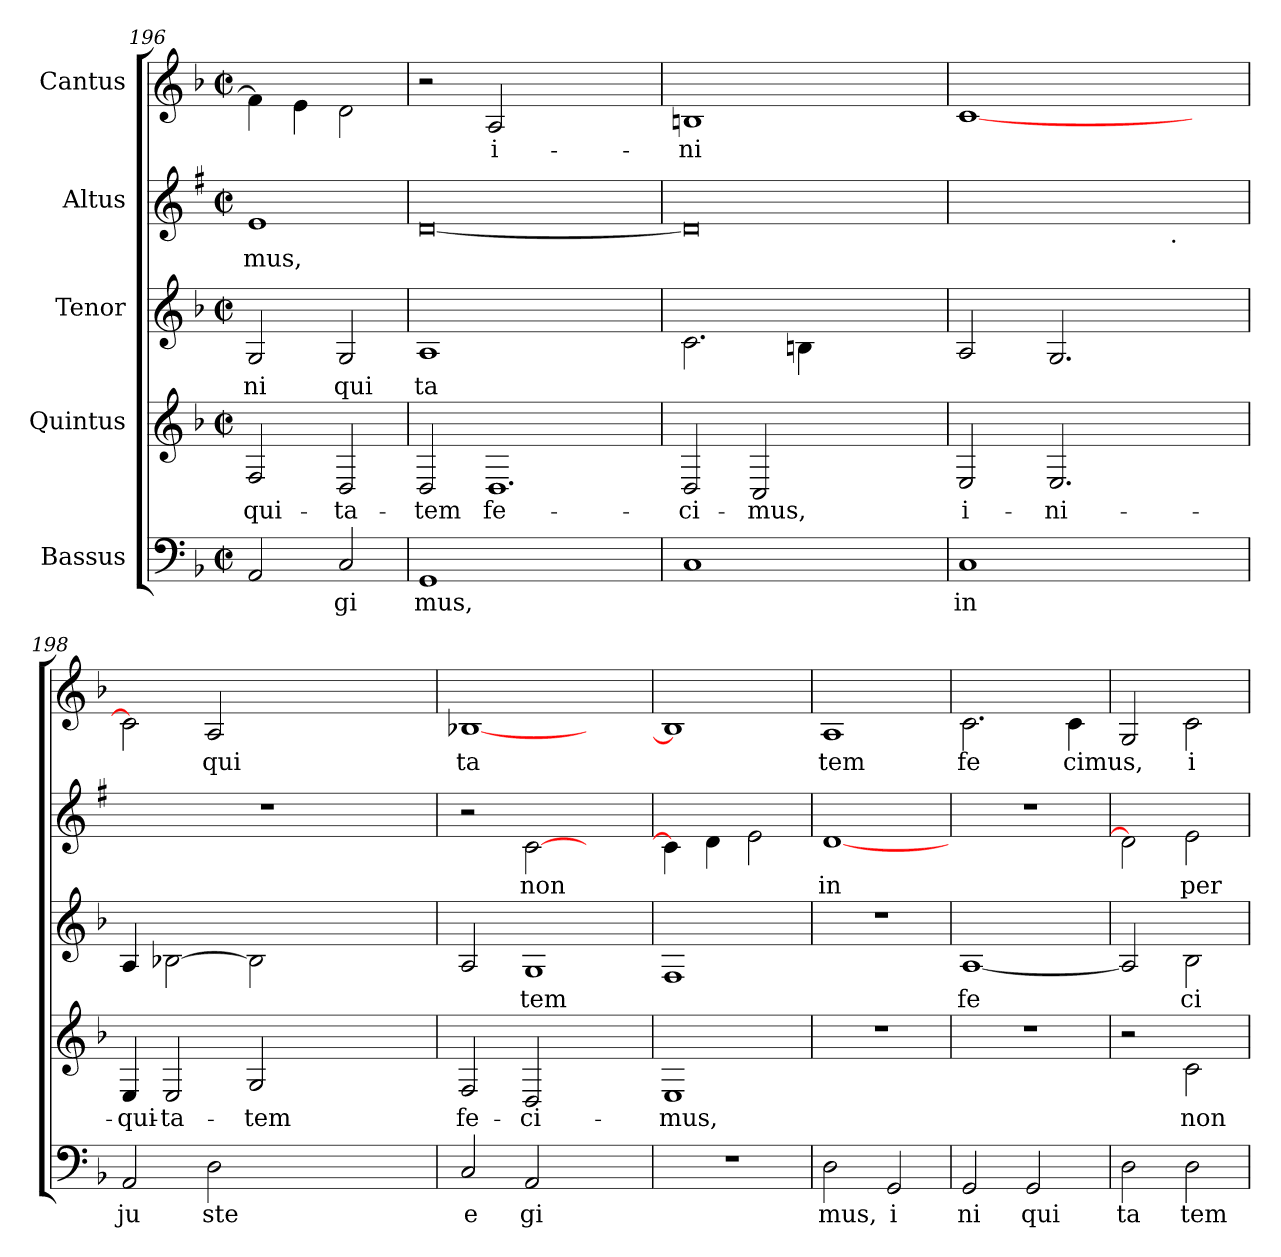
**kern	**text	**kern	**text	**kern	**text	**kern	**text	**kern	**text
*part5	*part5	*part4	*part4	*part3	*part3	*part2	*part2	*part1	*part1
*staff5	*staff5	*staff4	*staff4	*staff3	*staff3	*staff2	*staff2	*staff1	*staff1
*I"Bassus	*	*I"Quintus	*	*I"Tenor	*	*I"Altus	*	*I"Cantus	*
*clefF4	*	*clefG2	*	*clefG2	*	*clefG2	*	*clefG2	*
*k[b-]	*	*k[b-]	*	*k[b-]	*	*k[f#]	*	*k[b-]	*
*F:	*	*F:	*	*F:	*	*G:	*	*F:	*
*M2/2	*	*M2/2	*	*M2/2	*	*M2/2	*	*M2/2	*
*met(c|)	*	*met(c|)	*	*met(c|)	*	*met(c|)	*	*met(c|)	*
=196A	=196A	=196A	=196A	=196A	=196A	=196A	=196A	=196A	=196A
!	!	!	!LO:LY:b	!	!LO:LY:b	!	!LO:LY:b	!	!
2AA/	.	2F/	-qui-	2G/	ni	1e	mus,	4f\]	.
.	.	.	.	.	.	.	.	4e\	.
!	!LO:LY:b	!	!LO:LY:b	!	!LO:LY:b	!	!	!	!
2C/	gi	2D/	-ta-	2G/	qui	.	.	2d\	.
!!LO:LB:g=z
=196B	=196B	=196B	=196B	=196B	=196B	=196B	=196B	=196B	=196B
!	!LO:LY:b	!	!LO:LY:b	!	!LO:LY:b	!	!	!	!
1GG	mus,	2D/	-tem	1A	ta	[0d	.	2r	.
!	!	!	!LO:LY:b	!	!	!	!	!	!LO:LY:b
.	.	1.D	fe-	.	.	.	.	2A/	i-
1ryy	.	.	.	1ryy	.	.	.	1ryy	.
!!LO:LB:g=z
=197	=197	=197	=197	=197	=197	=197	=197	=197	=197
!	!	!	!LO:LY:b	!	!	!	!	!	!LO:LY:b
1C	.	2D/	-ci-	2.c\	.	0d]	.	1Bn	-ni
!	!	!	!LO:LY:b	!	!	!	!	!	!
.	.	2C/	-mus,	.	.	.	.	.	.
.	.	.	.	4Bn\	.	.	.	.	.
1ryy	.	1ryy	.	1ryy	.	.	.	1ryy	.
=197A	=197A	=197A	=197A	=197A	=197A	=197A	=197A	=197A	=197A
!	!LO:LY:b	!	!LO:LY:b	!	!	!	!	!	!
1C	in	2E/	i-	2A/	.	4ryy	.	[1c	.
.	.	.	.	.	.	4ryy	.	.	.
!	!	!	!LO:LY:b	!	!	!	!	!	!
.	.	2.E/	-ni-	2.G/	.	4ryy	.	.	.
.	.	.	.	.	.	32ryy	.	.	.
.	.	.	.	.	.	32ryy	.	.	.
.	.	.	.	.	.	32ryy	.	.	.
.	.	.	.	.	.	32ryy	.	.	.
.	.	.	.	.	.	32ryy	.	.	.
.	.	.	.	.	.	32ryy	.	.	.
!	!	!	!	!	!	!LO:TX:b:t=.	!	!	!
.	.	.	.	.	.	32ryy	.	.	.
.	.	.	.	.	.	4ryy	.	.	.
4ryy	.	.	.	.	.	.	.	4ryy	.
.	.	.	.	.	.	32ryy	.	.	.
!!LO:LB:g=z
=198A	=198A	=198A	=198A	=198A	=198A	=198A	=198A	=198A	=198A
!	!LO:LY:b	!	!LO:LY:b	!	!	!	!	!	!
2AA/	ju	4E/	-qui-	4A/	.	4ryy	.	2c\]	.
!	!	!	!LO:LY:b	!	!	!	!	!	!
.	.	2E/	-ta-	[2B-X\	.	4ryy	.	.	.
!	!LO:LY:b	!	!	!	!	!	!	!	!LO:LY:b
2D\	ste	.	.	.	.	4ryy	.	2A/	qui
!	!	!	!LO:LY:b	!	!	!	!	!	!
.	.	2G/	-tem	2B-\]	.	32ryy	.	.	.
.	.	.	.	.	.	1r	.	.	.
2ryy	.	.	.	.	.	.	.	2ryy	.
.	.	2ryy	.	2ryy	.	.	.	.	.
4ryy	.	.	.	.	.	.	.	4ryy	.
32ryy	.	32ryy	.	32ryy	.	.	.	32ryy	.
=199A	=199A	=199A	=199A	=199A	=199A	=199A	=199A	=199A	=199A
!	!LO:LY:b	!	!LO:LY:b	!	!	!	!	!	!LO:LY:b
2C/	e	2F/	fe-	2A/	.	2r	.	[1B-X	ta
!	!LO:LY:b	!	!LO:LY:b	!	!LO:LY:b	!	!LO:LY:b	!	!
2AA/	gi	2D/	-ci-	1G	tem	[2c\	non	.	.
2ryy	.	2ryy	.	.	.	2ryy	.	2ryy	.
=200A	=200A	=200A	=200A	=200A	=200A	=200A	=200A	=200A	=200A
!	!	!	!LO:LY:b	!	!	!	!	!	!
1r	.	1E	-mus,	1F	.	4c\]	.	1B-]	.
.	.	.	.	.	.	4d\	.	.	.
.	.	.	.	.	.	2e\	.	.	.
!!LO:LB:g=z
=201A	=201A	=201A	=201A	=201A	=201A	=201A	=201A	=201A	=201A
!	!LO:LY:b	!	!	!	!	!	!LO:LY:b	!	!LO:LY:b
2D\	mus,	1r	.	1r	.	[1d	in	1A	tem
!	!LO:LY:b	!	!	!	!	!	!	!	!
2GG/	i	.	.	.	.	.	.	.	.
!!LO:LB:g=z
=202A	=202A	=202A	=202A	=202A	=202A	=202A	=202A	=202A	=202A
!	!LO:LY:b	!	!	!	!LO:LY:b	!	!	!	!LO:LY:b
2GG/	ni	1r	.	[1A	fe	1r	.	2.c\	fe
!	!LO:LY:b	!	!	!	!	!	!	!	!
2GG/	qui	.	.	.	.	.	.	.	.
!	!	!	!	!	!	!	!	!	!LO:LY:b
.	.	.	.	.	.	.	.	4c\	cimus,
!!LO:LB:g=z
=202B	=202B	=202B	=202B	=202B	=202B	=202B	=202B	=202B	=202B
!	!LO:LY:b	!	!	!	!	!	!	!	!
2D\	ta	2r	.	2A/]	.	2d\]	.	2G/	.
!	!LO:LY:b	!	!LO:LY:b	!	!LO:LY:b	!	!LO:LY:b	!	!LO:LY:b
2D\	tem	2c\	non	2B-\	ci	2e\	per-	2c\	i
=	=	=	=	=	=	=	=	=	=
*-	*-	*-	*-	*-	*-	*-	*-	*-	*-
